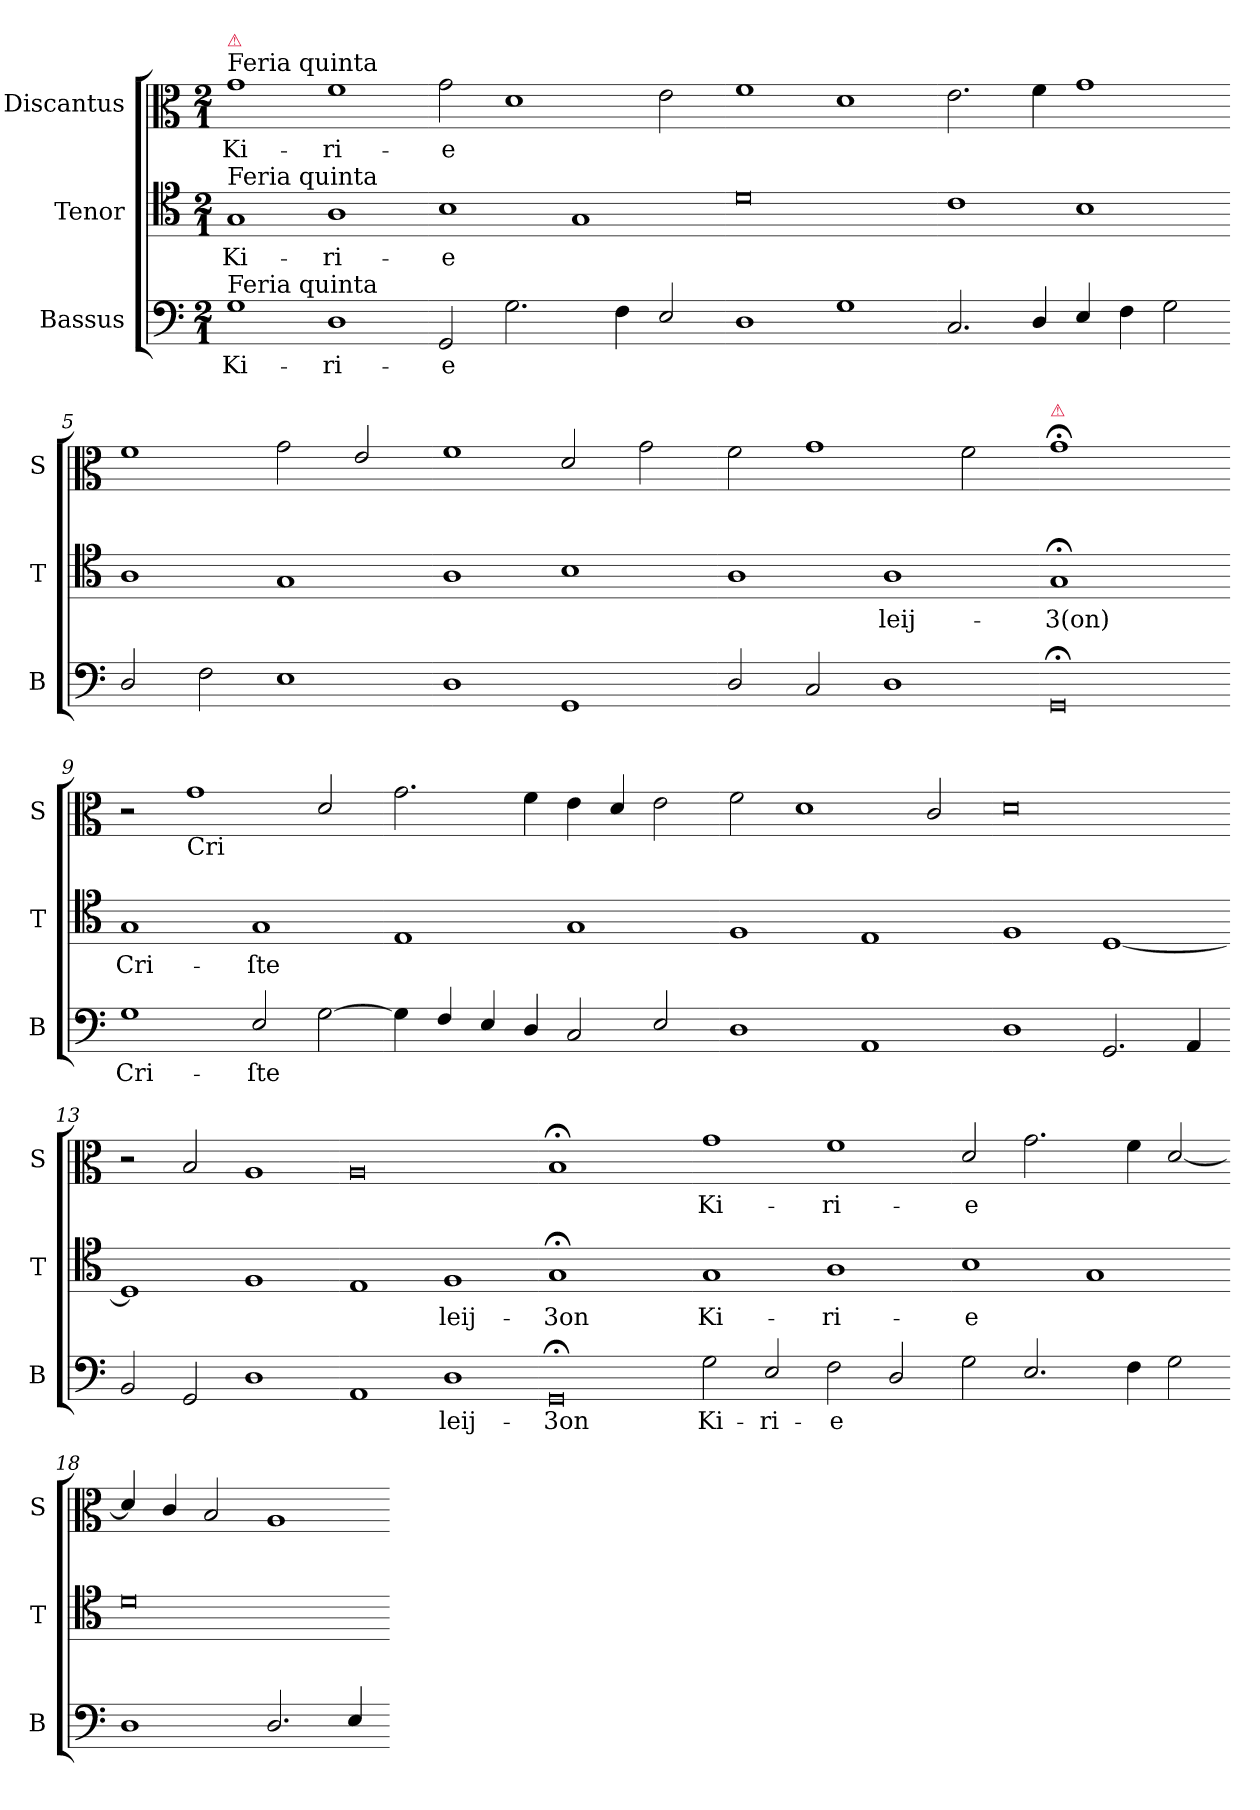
**kern	**text	**kern	**text	**kern	**text
*part3	*part3	*part2	*part2	*part1	*part1
*staff3	*staff3	*staff2	*staff2	*staff1	*staff1
*I"Bassus	*	*I"Tenor	*	*I"Discantus	*
*I'B	*	*I'T	*	*I'S	*
*clefF4	*	*clefC4	*	*clefC3	*
*k[]	*	*k[]	*	*k[]	*
*G:mix	*	*G:mix	*	*G:mix	*
*M2/1	*	*M2/1	*	*M2/1	*
=1	=1	=1	=1	=1	=1
!	!	!	!	!LO:TX:a:t=Feria quinta	!
!	!	!	!	!LO:TX:a:color=crimson:t=⚠	!
!	!	!LO:TX:a:t=Feria quinta	!	!	!
!LO:TX:a:t=Feria quinta	!	!	!	!	!
1G	Ki-	1G	Ki-	1g	Ki-
1D	-ri-	1A	-ri-	1f	-ri-
=2-	=2-	=2-	=2-	=2-	=2-
2GG/	-e	1B	-e	2g\	e
2.G\	.	.	.	1d	.
.	.	1G	.	.	.
4F\	.	.	.	.	.
2E/	.	.	.	2e\	.
=3-	=3-	=3-	=3-	=3-	=3-
1D	.	0d	.	1f	.
1G	.	.	.	1d	.
=4-	=4-	=4-	=4-	=4-	=4-
2.C/	.	1c	.	2.e\	.
4D/	.	.	.	4f\	.
4E/	.	1B	.	1g	.
4F\	.	.	.	.	.
2G\	.	.	.	.	.
=5-	=5-	=5-	=5-	=5-	=5-
2D/	.	1A	.	1f	.
2F\	.	.	.	.	.
1E	.	1G	.	2g\	.
.	.	.	.	2e/	.
=6-	=6-	=6-	=6-	=6-	=6-
1D	.	1A	.	1f	.
1GG	.	1B	.	2d/	.
.	.	.	.	2g\	.
=7-	=7-	=7-	=7-	=7-	=7-
2D/	.	1A	.	2f\	.
2C/	.	.	.	1g	.
1D	.	1A	leij-	.	.
.	.	.	.	2f\	.
=8-	=8-	=8-	=8-	=8-	=8-
!	!	!	!	!LO:TX:a:color=crimson:t=⚠	!
!	!	!LO:N:vis=1	!	!LO:N:vis=1	!
0GG;<	.	0G;<	-3(on)	0g;<;	.
=9-	=9-	=9-	=9-	=9-	=9-
1G	Cri-	1G	Cri-	2r	.
!	!	!	!	!LO:TX:b:t=Cri	!
.	.	.	.	1g	.
2E/	-ſte	1G	-ſte	.	.
[2G\	.	.	.	2d/	.
=10-	=10-	=10-	=10-	=10-	=10-
4G\]	.	1E	.	2.g\	.
4F/	.	.	.	.	.
4E/	.	.	.	.	.
4D/	.	.	.	4f\	.
2C/	.	1G	.	4e\	.
.	.	.	.	4d/	.
2E/	.	.	.	2e\	.
=11-	=11-	=11-	=11-	=11-	=11-
1D	.	1F	.	2f\	.
.	.	.	.	1d	.
1AA	.	1E	.	.	.
.	.	.	.	2c/	.
=12-	=12-	=12-	=12-	=12-	=12-
1D	.	1F	.	0d	.
2.GG/	.	[1D	.	.	.
4AA/	.	.	.	.	.
=13-	=13-	=13-	=13-	=13-	=13-
2BB/	.	1D]	.	2r	.
2GG/	.	.	.	2B/	.
1D	.	1F	.	1A	.
=14-	=14-	=14-	=14-	=14-	=14-
1AA	.	1E	.	0A	.
1D	leij-	1F	leij-	.	.
=15-	=15-	=15-	=15-	=15-	=15-
!	!	!LO:N:vis=1	!	!LO:N:vis=1	!
0GG;<	-3on	0G;<	-3on	0B;<	.
=16-	=16-	=16-	=16-	=16-	=16-
2G\	Ki-	1G	Ki-	1g	Ki-
2E/	-ri-	.	.	.	.
2F\	-e	1A	-ri-	1f	-ri-
2D/	.	.	.	.	.
=17-	=17-	=17-	=17-	=17-	=17-
2G\	.	1B	-e	2d/	-e
2.E/	.	.	.	2.g\	.
.	.	1G	.	.	.
4F\	.	.	.	4f\	.
2G\	.	.	.	[2d/	.
=18-	=18-	=18-	=18-	=18-	=18-
1D	.	0d	.	4d/]	.
.	.	.	.	4c/	.
.	.	.	.	2B/	.
2.D/	.	.	.	1A	.
4E/	.	.	.	.	.
=-	=-	=-	=-	=-	=-
*-	*-	*-	*-	*-	*-
